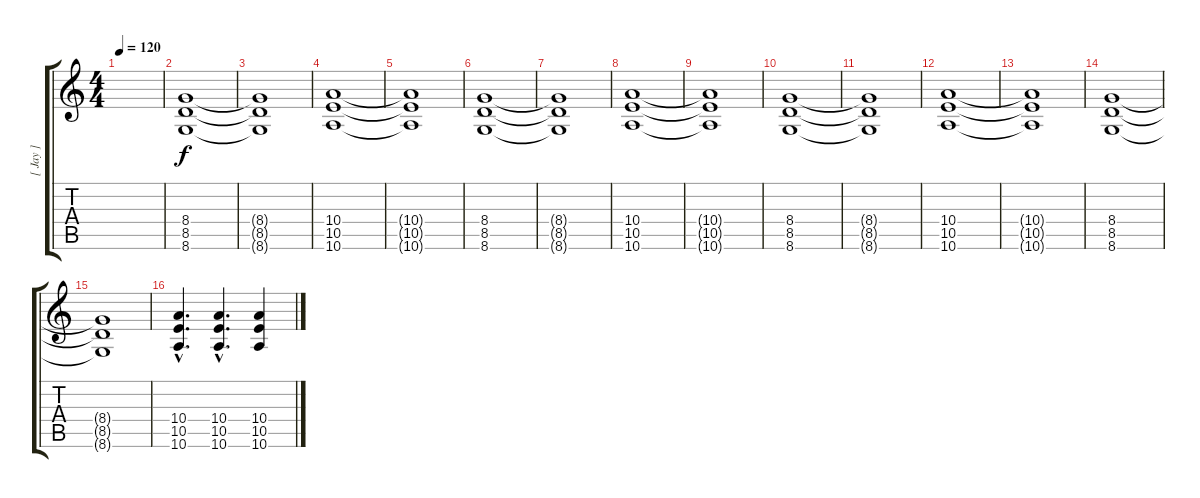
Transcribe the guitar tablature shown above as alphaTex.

\track ("[ Jay ]" "[ Jay ]") {instrument distortionguitar}
\staff {score tabs}
\tuning (Db4 Ab3 E3 B2 Gb2 B1) {hide}
\ts (4 4)
\tempo 120
\clef g2
\ks c
|
(8.4 8.5 8.6).1{volume 13} |
(8.4{t} 8.5{t} 8.6{t}).1 |
(10.4 10.5 10.6).1 |
(10.4{t} 10.5{t} 10.6{t}).1 |
(8.4 8.5 8.6).1{volume 13} |
(8.4{t} 8.5{t} 8.6{t}).1 |
(10.4 10.5 10.6).1 |
(10.4{t} 10.5{t} 10.6{t}).1 |
(8.4 8.5 8.6).1{volume 13} |
(8.4{t} 8.5{t} 8.6{t}).1 |
(10.4 10.5 10.6).1 |
(10.4{t} 10.5{t} 10.6{t}).1 |
(8.4 8.5 8.6).1{volume 13} |
(8.4{t} 8.5{t} 8.6{t}).1 |
(10.4{hac} 10.5{hac} 10.6{hac}).4{d} (10.4{hac} 10.5{hac} 10.6{hac}).4{d} (10.4 10.5 10.6).4
